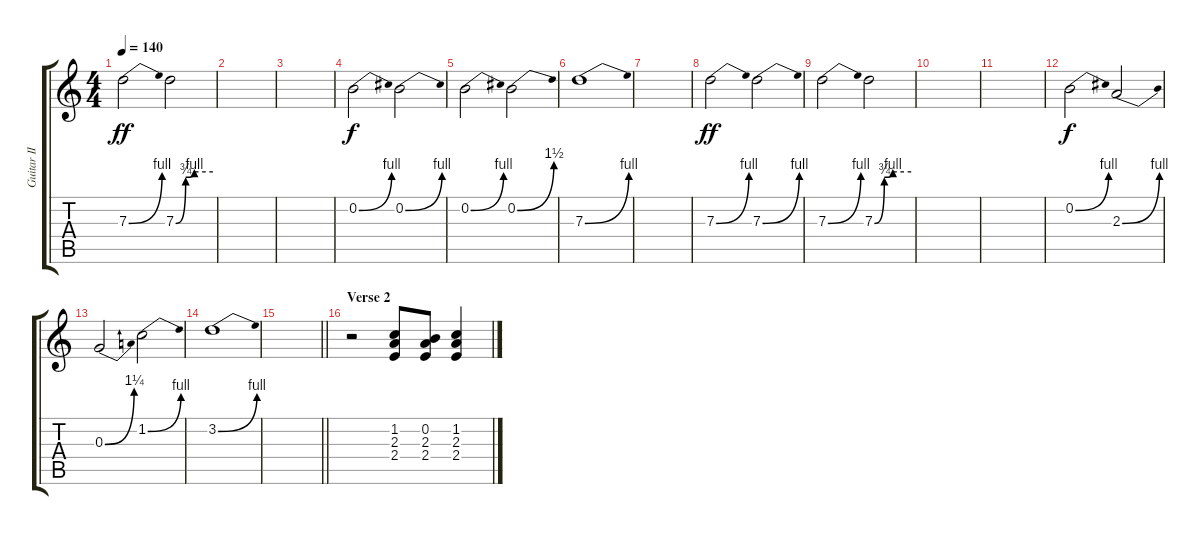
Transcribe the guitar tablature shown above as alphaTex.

\track ("Guitar II" "Guitar II") {instrument overdrivenguitar}
\staff {score tabs}
\tuning (E4 B3 G3 D3 A2 E2) {hide}
\ts (4 4)
\tempo 140
\clef g2
\ks c
7.3{be (bend 0 0 60 4)}.2{dy ff} 7.3{be (custom 0 0 16 3 30 4 60 4)}.2 |
|
|
0.2{be (bend 0 0 60 4)}.2{dy f} 0.2{be (bend 0 0 60 4)}.2 |
0.2{be (bend 0 0 60 4)}.2 0.2{be (bend 0 0 60 6)}.2 |
7.3{be (bend 0 0 60 4)}.1 |
|
7.3{be (bend 0 0 60 4)}.2{dy ff} 7.3{be (bend 0 0 60 4)}.2 |
7.3{be (bend 0 0 60 4)}.2 7.3{be (custom 0 0 16 3 30 4 60 4)}.2 |
|
|
0.2{be (bend 0 0 60 4)}.2{dy f} 2.3{be (bend 0 0 60 4)}.2 |
0.3{be (bend 0 0 60 5)}.2 1.2{be (bend 0 0 60 4)}.2 |
3.2{be (bend 0 0 60 4)}.1 |
\barLineRight lightlight
|
\section ("" "Verse 2")
r.2 (1.2 2.3 2.4).8 (0.2 2.3 2.4).8 (1.2 2.3 2.4).4
